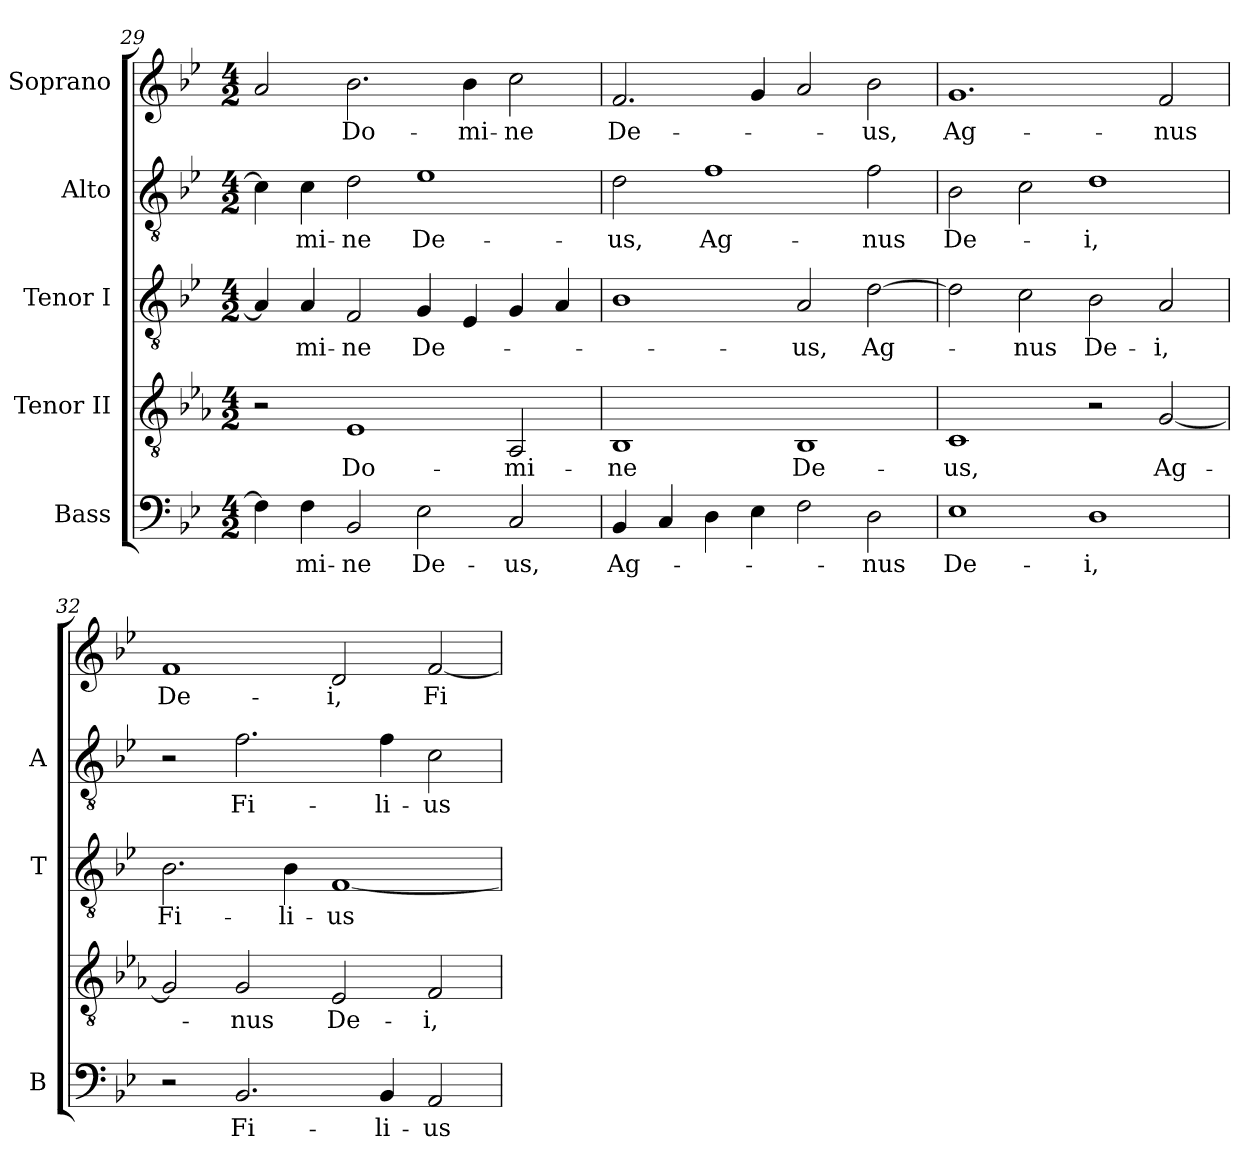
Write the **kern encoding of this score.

**kern	**text	**kern	**text	**kern	**text	**kern	**text	**kern	**text
*part5	*part5	*part4	*part4	*part3	*part3	*part2	*part2	*part1	*part1
*staff5	*staff5	*staff4	*staff4	*staff3	*staff3	*staff2	*staff2	*staff1	*staff1
*I"Bass	*	*I"Tenor II	*	*I"Tenor I	*	*I"Alto	*	*I"Soprano	*
*I'B	*	*	*	*I'T	*	*I'A	*	*	*
*clefF4	*	*clefGv2	*	*clefGv2	*	*clefGv2	*	*clefG2	*
*	*	*ITrd-4c-7	*	*	*	*	*	*	*
*k[b-e-]	*	*k[b-e-]	*	*k[b-e-]	*	*k[b-e-]	*	*k[b-e-]	*
*B-:	*	*B-:	*	*B-:	*	*B-:	*	*B-:	*
*M4/2	*	*M4/2	*	*M4/2	*	*M4/2	*	*M4/2	*
=29	=29	=29	=29	=29	=29	=29	=29	=29	=29
4Fi\]	.	2r	.	4Ai/]	.	4ci\]	.	2ai/	.
!	!LO:LY:b:color=#000000	!	!	!	!	!	!	!	!
!	!	!	!	!	!LO:LY:b:color=#000000	!	!	!	!
!	!	!	!	!	!	!	!LO:LY:b:color=#000000	!	!
4Fi\	-mi-	.	.	4Ai/	-mi-	4ci\	-mi-	.	.
!	!LO:LY:b:color=#000000	!	!	!	!	!	!	!	!
!	!	!	!LO:LY:b:color=#000000	!	!	!	!	!	!
!	!	!	!	!	!LO:LY:b:color=#000000	!	!	!	!
!	!	!	!	!	!	!	!LO:LY:b:color=#000000	!	!
!	!	!	!	!	!	!	!	!	!LO:LY:b:color=#000000
2BB-i/	-ne	1B-i	Do-	2Fi/	-ne	2di\	-ne	2.b-i\	Do-
!	!LO:LY:b:color=#000000	!	!	!	!	!	!	!	!
!	!	!	!	!	!LO:LY:b:color=#000000	!	!	!	!
!	!	!	!	!	!	!	!LO:LY:b:color=#000000	!	!
2E-i\	De-	.	.	4Gi/	De-	1e-i	De-	.	.
!	!	!	!	!	!	!	!	!	!LO:LY:b:color=#000000
.	.	.	.	4E-i/	.	.	.	4b-i\	-mi-
!	!LO:LY:b:color=#000000	!	!	!	!	!	!	!	!
!	!	!	!LO:LY:b:color=#000000	!	!	!	!	!	!
!	!	!	!	!	!	!	!	!	!LO:LY:b:color=#000000
2Ci/	-us,	2E-i/	-mi-	4Gi/	.	.	.	2cci\	-ne
.	.	.	.	4Ai/	.	.	.	.	.
!!LO:PB:g=z
=30	=30	=30	=30	=30	=30	=30	=30	=30	=30
!	!LO:LY:b:color=#000000	!	!	!	!	!	!	!	!
!	!	!	!LO:LY:b:color=#000000	!	!	!	!	!	!
!	!	!	!	!	!	!	!LO:LY:b:color=#000000	!	!
!	!	!	!	!	!	!	!	!	!LO:LY:b:color=#000000
4BB-i/	Ag-	1Fi	-ne	1B-i	.	2di\	-us,	2.fi/	De-
4Ci/	.	.	.	.	.	.	.	.	.
!	!	!	!	!	!	!	!LO:LY:b:color=#000000	!	!
4Di\	.	.	.	.	.	1fi	Ag-	.	.
4E-i\	.	.	.	.	.	.	.	4gi/	.
!	!	!	!LO:LY:b:color=#000000	!	!	!	!	!	!
!	!	!	!	!	!LO:LY:b:color=#000000	!	!	!	!
2Fi\	.	1Fi	De-	2Ai/	-us,	.	.	2ai/	.
!	!LO:LY:b:color=#000000	!	!	!	!	!	!	!	!
!	!	!	!	!	!LO:LY:b:color=#000000	!	!	!	!
!	!	!	!	!	!	!	!LO:LY:b:color=#000000	!	!
!	!	!	!	!	!	!	!	!	!LO:LY:b:color=#000000
2Di\	-nus	.	.	[>2di\	Ag-	2fi\	-nus	2b-i\	-us,
=31	=31	=31	=31	=31	=31	=31	=31	=31	=31
!	!LO:LY:b:color=#000000	!	!	!	!	!	!	!	!
!	!	!	!LO:LY:b:color=#000000	!	!	!	!	!	!
!	!	!	!	!	!	!	!LO:LY:b:color=#000000	!	!
!	!	!	!	!	!	!	!	!	!LO:LY:b:color=#000000
1E-i	De-	1Gi	-us,	2di\]	.	2B-i\	De-	1.gi	Ag-
!	!	!	!	!	!LO:LY:b:color=#000000	!	!	!	!
.	.	.	.	2ci\	-nus	2ci\	.	.	.
!	!LO:LY:b:color=#000000	!	!	!	!	!	!	!	!
!	!	!	!	!	!LO:LY:b:color=#000000	!	!	!	!
!	!	!	!	!	!	!	!LO:LY:b:color=#000000	!	!
1Di	-i,	2r	.	2B-i\	De-	1di	-i,	.	.
!	!	!	!LO:LY:b:color=#000000	!	!	!	!	!	!
!	!	!	!	!	!LO:LY:b:color=#000000	!	!	!	!
!	!	!	!	!	!	!	!	!	!LO:LY:b:color=#000000
.	.	[<2di/	Ag-	2Ai/	-i,	.	.	2fi/	-nus
=32	=32	=32	=32	=32	=32	=32	=32	=32	=32
!	!	!	!	!	!LO:LY:b:color=#000000	!	!	!	!
!	!	!	!	!	!	!	!	!	!LO:LY:b:color=#000000
2r	.	2di/]	.	2.B-i\	Fi-	2r	.	1fi	De-
!	!LO:LY:b:color=#000000	!	!	!	!	!	!	!	!
!	!	!	!LO:LY:b:color=#000000	!	!	!	!	!	!
!	!	!	!	!	!	!	!LO:LY:b:color=#000000	!	!
2.BB-i/	Fi-	2di/	-nus	.	.	2.fi\	Fi-	.	.
!	!	!	!	!	!LO:LY:b:color=#000000	!	!	!	!
.	.	.	.	4B-i\	-li-	.	.	.	.
!	!	!	!LO:LY:b:color=#000000	!	!	!	!	!	!
!	!	!	!	!	!LO:LY:b:color=#000000	!	!	!	!
!	!	!	!	!	!	!	!	!	!LO:LY:b:color=#000000
.	.	2B-i/	De-	[<1Fi	-us	.	.	2di/	-i,
!	!LO:LY:b:color=#000000	!	!	!	!	!	!	!	!
!	!	!	!	!	!	!	!LO:LY:b:color=#000000	!	!
4BB-i/	-li-	.	.	.	.	4fi\	-li-	.	.
!	!LO:LY:b:color=#000000	!	!	!	!	!	!	!	!
!	!	!	!LO:LY:b:color=#000000	!	!	!	!	!	!
!	!	!	!	!	!	!	!LO:LY:b:color=#000000	!	!
!	!	!	!	!	!	!	!	!	!LO:LY:b:color=#000000
2AAi/	-us	2ci/	-i,	.	.	2ci\	-us	[<2fi/	Fi-
=	=	=	=	=	=	=	=	=	=
*-	*-	*-	*-	*-	*-	*-	*-	*-	*-
